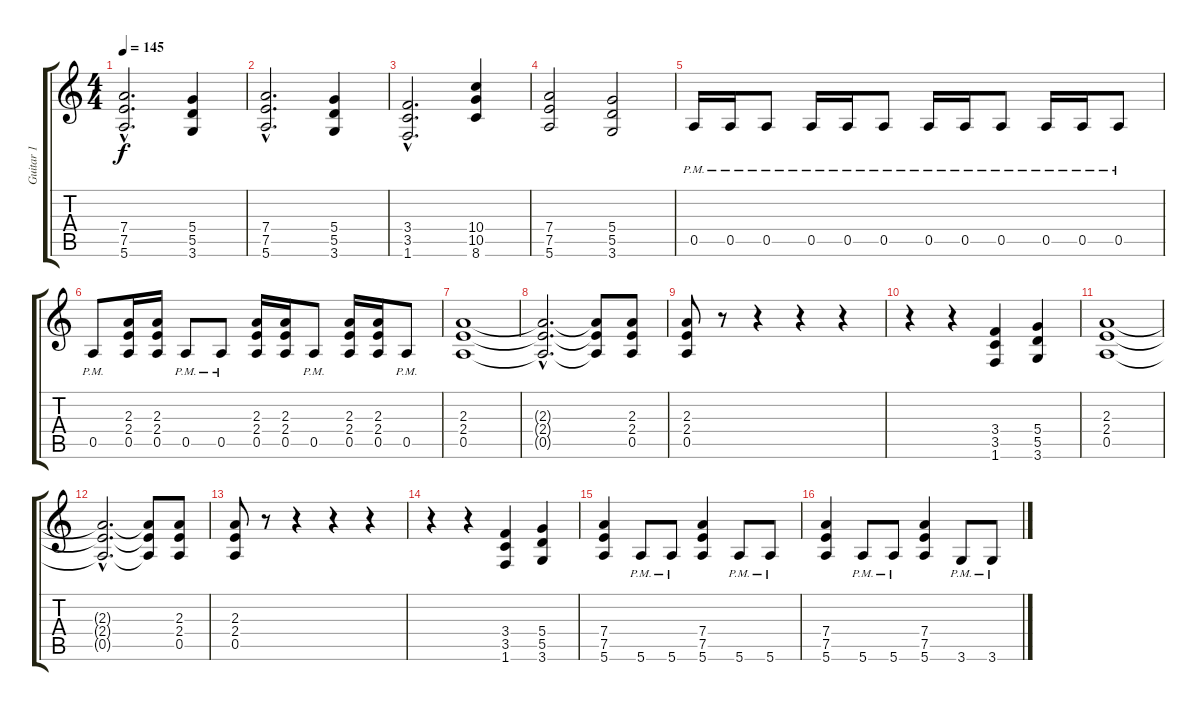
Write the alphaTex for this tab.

\track ("Guitar 1" "Guitar 1") {instrument overdrivenguitar}
\staff {score tabs}
\tuning (E4 B3 G3 D3 A2 E2) {hide}
\ts (4 4)
\tempo 145
\clef g2
\ks c
(7.4{hac} 7.5{hac} 5.6{hac}).2{d dy f} (5.4 5.5 3.6).4 |
(7.4{hac} 7.5{hac} 5.6{hac}).2{d} (5.4 5.5 3.6).4 |
(3.4{hac} 3.5{hac} 1.6{hac}).2{d} (10.4 10.5 8.6).4 |
(7.4 7.5 5.6).2 (5.4 5.5 3.6).2 |
0.5{pm}.16 0.5{pm}.16 0.5{pm}.8 0.5{pm}.16 0.5{pm}.16 0.5{pm}.8 0.5{pm}.16 0.5{pm}.16 0.5{pm}.8 0.5{pm}.16 0.5{pm}.16 0.5{pm}.8 |
0.5{pm}.8 (2.3 2.4 0.5).16 (2.3 2.4 0.5).16 0.5{pm}.8 0.5{pm}.8 (2.3 2.4 0.5).16 (2.3 2.4 0.5).16 0.5{pm}.8 (2.3 2.4 0.5).16 (2.3 2.4 0.5).16 0.5{pm}.8 |
(2.3 2.4 0.5).1 |
(2.3{hac t} 2.4{hac t} 0.5{hac t}).2{d} (2.3{t} 2.4{t} 0.5{t}).8 (2.3 2.4 0.5).8 |
(2.3 2.4 0.5).8 r.8 r.4 r.4 r.4 |
r.4 r.4 (3.4 3.5 1.6).4 (5.4 5.5 3.6).4 |
(2.3 2.4 0.5).1 |
(2.3{hac t} 2.4{hac t} 0.5{hac t}).2{d} (2.3{t} 2.4{t} 0.5{t}).8 (2.3 2.4 0.5).8 |
(2.3 2.4 0.5).8 r.8 r.4 r.4 r.4 |
r.4 r.4 (3.4 3.5 1.6).4 (5.4 5.5 3.6).4 |
(7.4 7.5 5.6).4 5.6{pm}.8 5.6{pm}.8 (7.4 7.5 5.6).4 5.6{pm}.8 5.6{pm}.8 |
(7.4 7.5 5.6).4 5.6{pm}.8 5.6{pm}.8 (7.4 7.5 5.6).4 3.6{pm}.8 3.6{pm}.8
